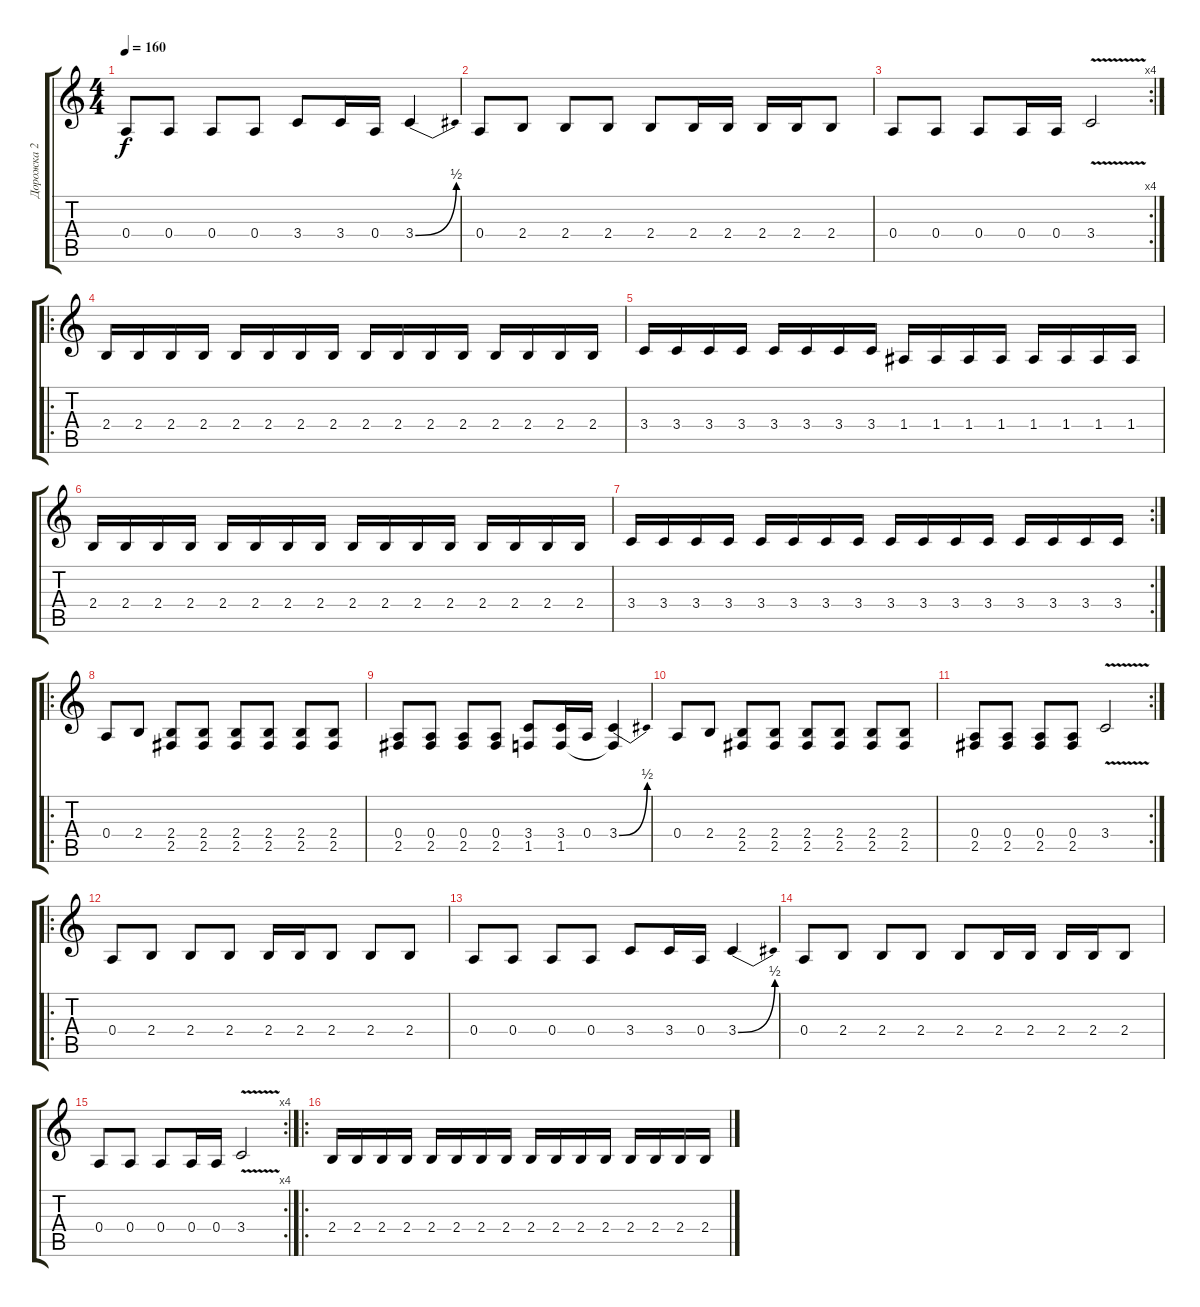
\track ("Дорожка 2" "Дорожка 2") {instrument distortionguitar}
\staff {score tabs}
\tuning (B3 Gb3 D3 A2 E2 B1) {hide}
\ts (4 4)
\tempo 160
\clef g2
\ks c
0.4.8{dy f} 0.4.8 0.4.8 0.4.8 3.4.8 3.4.16 0.4.16 3.4{be (bend 0 0 60 2)}.4 |
0.4.8 2.4.8 2.4.8 2.4.8 2.4.8 2.4.16 2.4.16 2.4.16 2.4.16 2.4.8 |
\rc 4
0.4.8 0.4.8 0.4.8 0.4.16 0.4.16 3.4{v}.2 |
\ro
2.4.16 2.4.16 2.4.16 2.4.16 2.4.16 2.4.16 2.4.16 2.4.16 2.4.16 2.4.16 2.4.16 2.4.16 2.4.16 2.4.16 2.4.16 2.4.16 |
3.4.16 3.4.16 3.4.16 3.4.16 3.4.16 3.4.16 3.4.16 3.4.16 1.4.16 1.4.16 1.4.16 1.4.16 1.4.16 1.4.16 1.4.16 1.4.16 |
2.4.16 2.4.16 2.4.16 2.4.16 2.4.16 2.4.16 2.4.16 2.4.16 2.4.16 2.4.16 2.4.16 2.4.16 2.4.16 2.4.16 2.4.16 2.4.16 |
\rc 2
3.4.16 3.4.16 3.4.16 3.4.16 3.4.16 3.4.16 3.4.16 3.4.16 3.4.16 3.4.16 3.4.16 3.4.16 3.4.16 3.4.16 3.4.16 3.4.16 |
\ro
0.4.8 2.4.8 (2.4 2.5).8 (2.4 2.5).8 (2.4 2.5).8 (2.4 2.5).8 (2.4 2.5).8 (2.4 2.5).8 |
(0.4 2.5).8 (0.4 2.5).8 (0.4 2.5).8 (0.4 2.5).8 (3.4 1.5).8 (3.4 1.5).16 0.4.16 (3.4{be (bend 0 0 60 2)} 1.5{t}).4 |
0.4.8 2.4.8 (2.4 2.5).8 (2.4 2.5).8 (2.4 2.5).8 (2.4 2.5).8 (2.4 2.5).8 (2.4 2.5).8 |
\rc 2
(0.4 2.5).8 (0.4 2.5).8 (0.4 2.5).8 (0.4 2.5).8 3.4{v}.2 |
\ro
0.4.8 2.4.8 2.4.8 2.4.8 2.4.16 2.4.16 2.4.8 2.4.8 2.4.8 |
0.4.8 0.4.8 0.4.8 0.4.8 3.4.8 3.4.16 0.4.16 3.4{be (bend 0 0 60 2)}.4 |
0.4.8 2.4.8 2.4.8 2.4.8 2.4.8 2.4.16 2.4.16 2.4.16 2.4.16 2.4.8 |
\rc 4
0.4.8 0.4.8 0.4.8 0.4.16 0.4.16 3.4{v}.2 |
\ro
2.4.16 2.4.16 2.4.16 2.4.16 2.4.16 2.4.16 2.4.16 2.4.16 2.4.16 2.4.16 2.4.16 2.4.16 2.4.16 2.4.16 2.4.16 2.4.16
